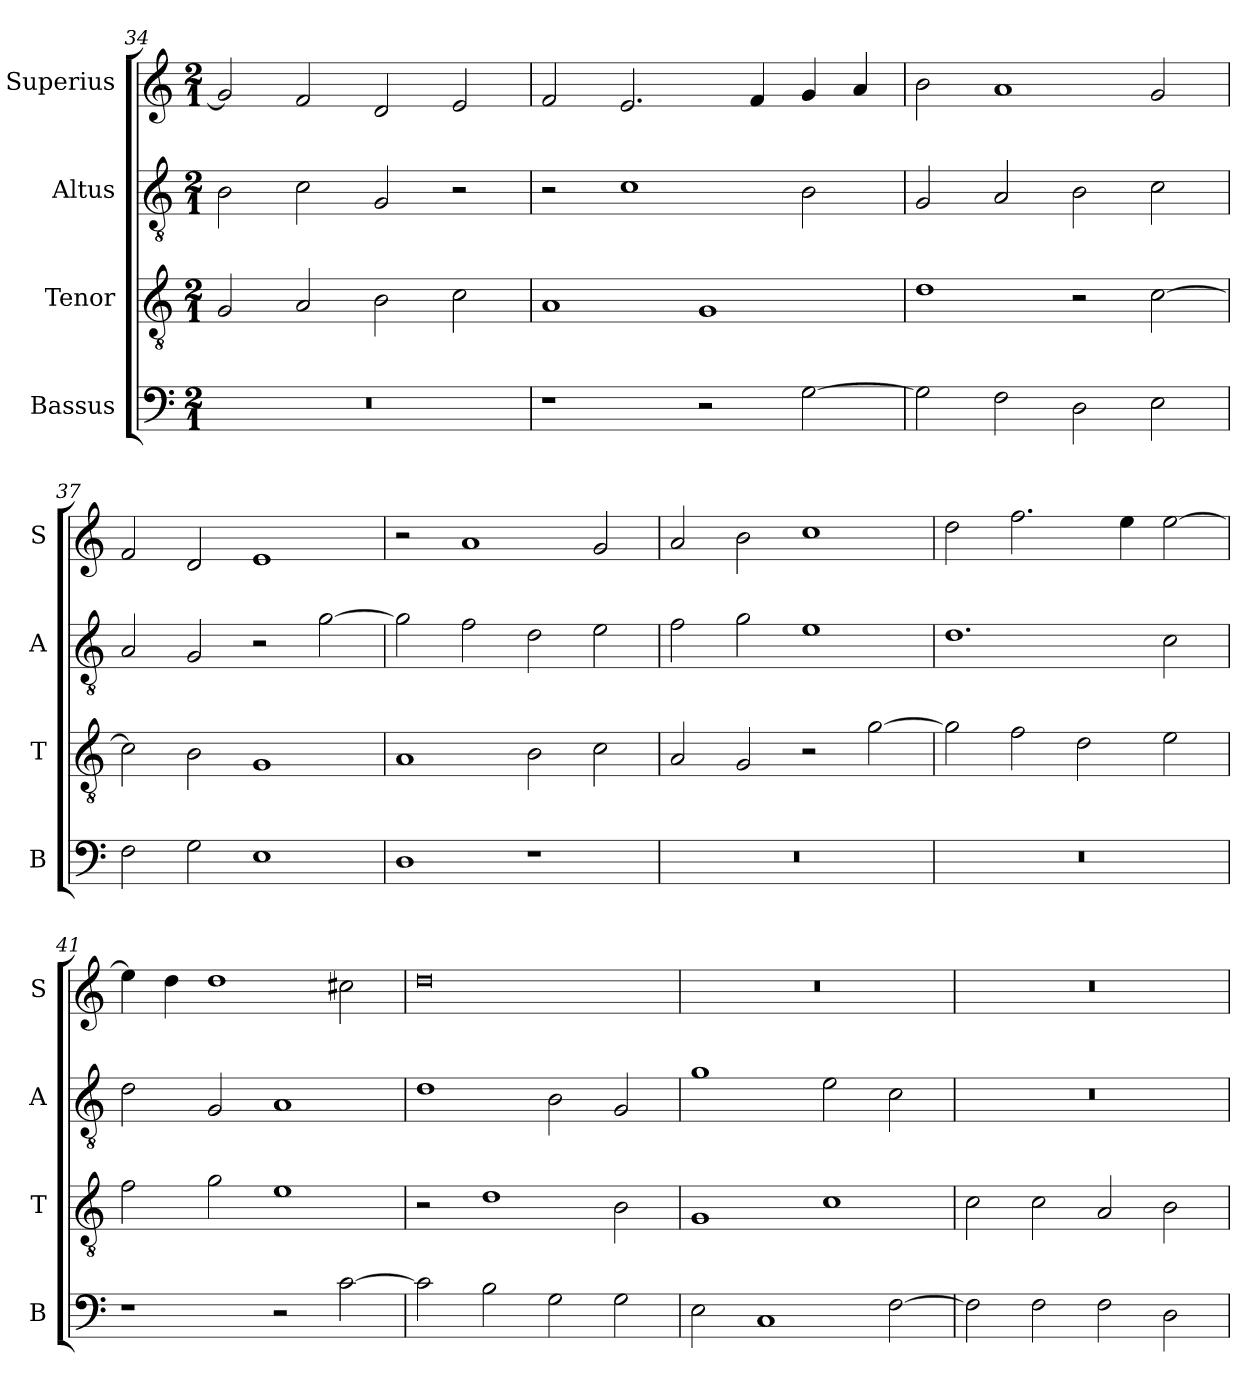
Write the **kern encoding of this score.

**kern	**kern	**kern	**kern
*part4	*part3	*part2	*part1
*staff4	*staff3	*staff2	*staff1
*I"Bassus	*I"Tenor	*I"Altus	*I"Superius
*I'B	*I'T	*I'A	*I'S
*clefF4	*clefGv2	*clefGv2	*clefG2
*k[]	*k[]	*k[]	*k[]
*C:	*C:	*C:	*C:
*M2/1	*M2/1	*M2/1	*M2/1
=34	=34	=34	=34
0r	2G	2B	2g]
.	2A	2c	2f
.	2B	2G	2d
.	2c	2r	2e
=35	=35	=35	=35
1r	1A	2r	2f
.	.	1c	2.e
2r	1G	.	.
.	.	.	4f
[2G	.	2B	4g
.	.	.	4a
=36	=36	=36	=36
2G]	1d	2G	2b
2F	.	2A	1a
2D	2r	2B	.
2E	[2c	2c	2g
=37	=37	=37	=37
2F	2c]	2A	2f
2G	2B	2G	2d
1E	1G	2r	1e
.	.	[2g	.
=38	=38	=38	=38
1D	1A	2g]	2r
.	.	2f	1a
1r	2B	2d	.
.	2c	2e	2g
=39	=39	=39	=39
0r	2A	2f	2a
.	2G	2g	2b
.	2r	1e	1cc
.	[2g	.	.
=40	=40	=40	=40
0r	2g]	1.d	2dd
.	2f	.	2.ff
.	2d	.	.
.	.	.	4ee
.	2e	2c	[2ee
=41	=41	=41	=41
1r	2f	2d	4ee]
.	.	.	4dd
.	2g	2G	1dd
2r	1e	1A	.
[2c	.	.	2cc#X
=42	=42	=42	=42
2c]	2r	1d	0dd
2B	1d	.	.
2G	.	2B	.
2G	2B	2G	.
=43	=43	=43	=43
2E	1G	1g	0r
1C	.	.	.
.	1c	2e	.
[2F	.	2c	.
=44	=44	=44	=44
2F]	2c	0r	0r
2F	2c	.	.
2F	2A	.	.
2D	2B	.	.
=	=	=	=
*-	*-	*-	*-
